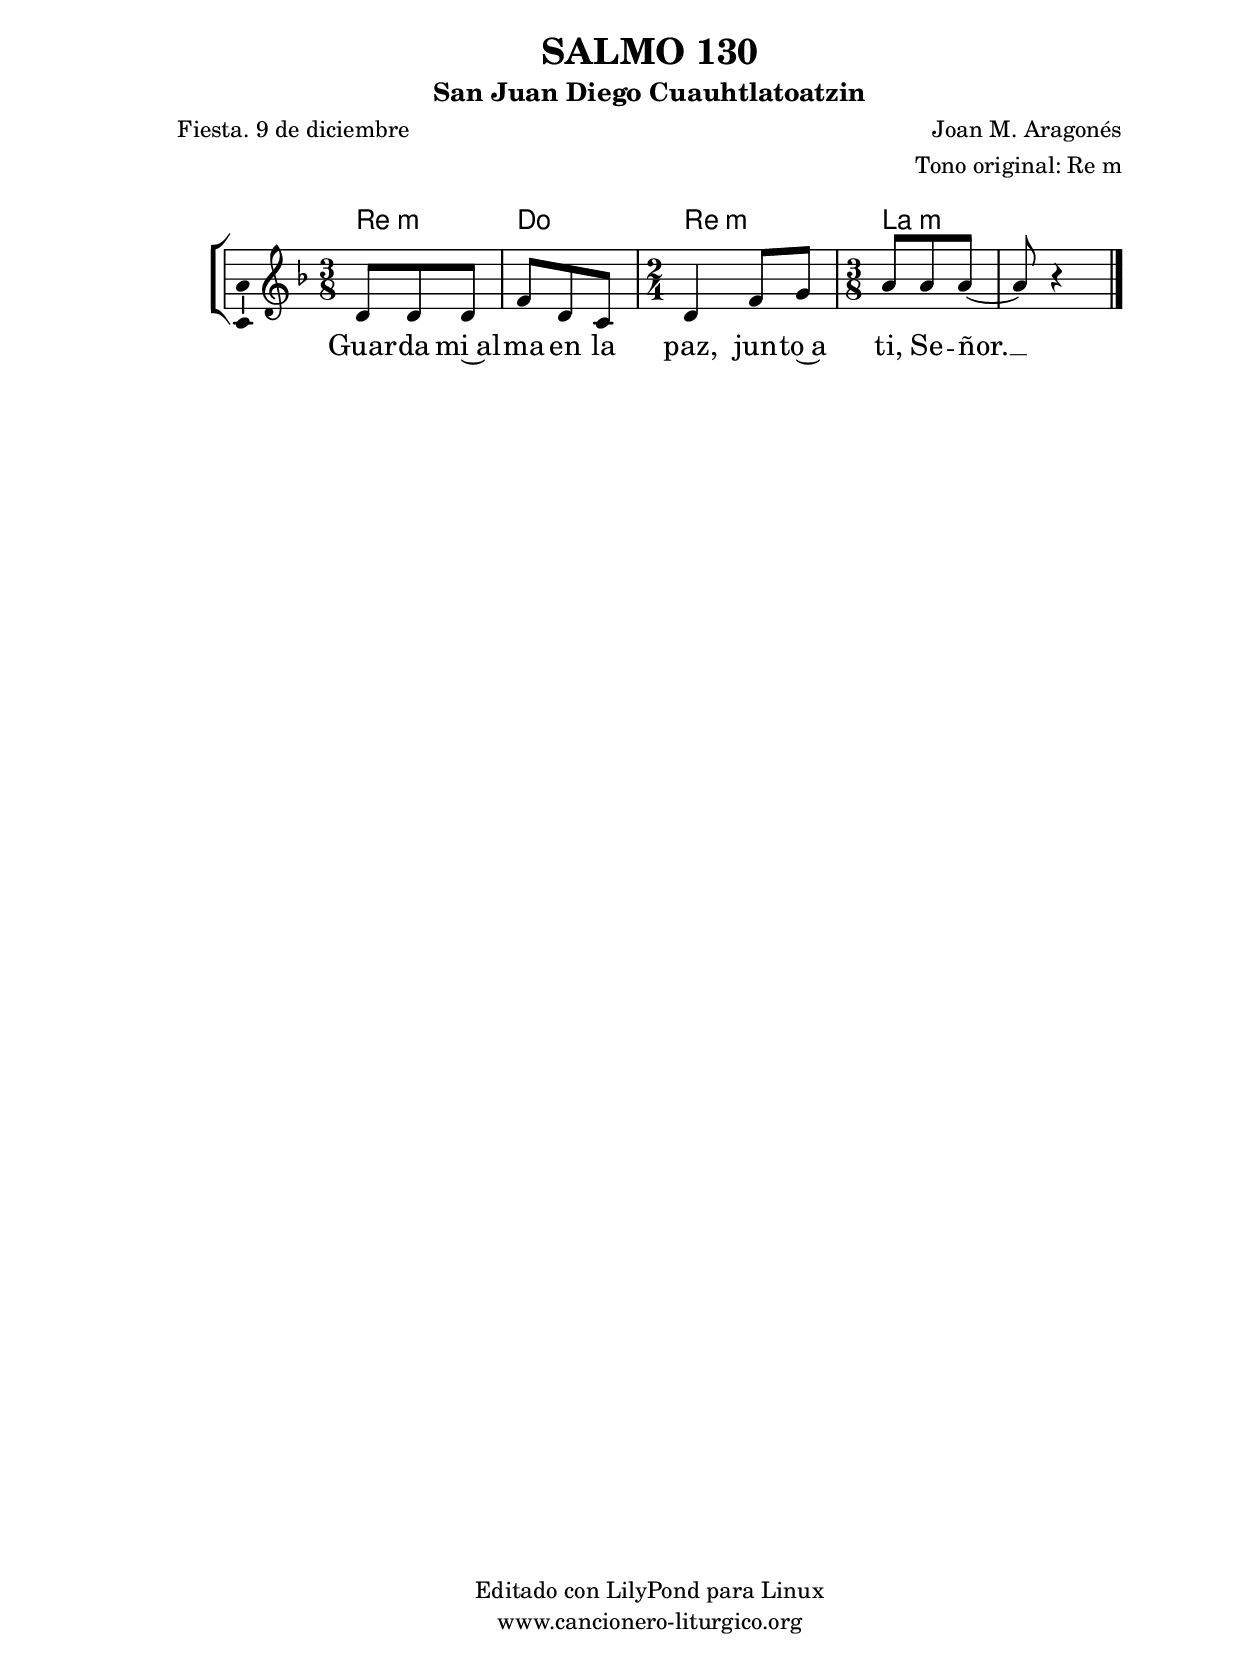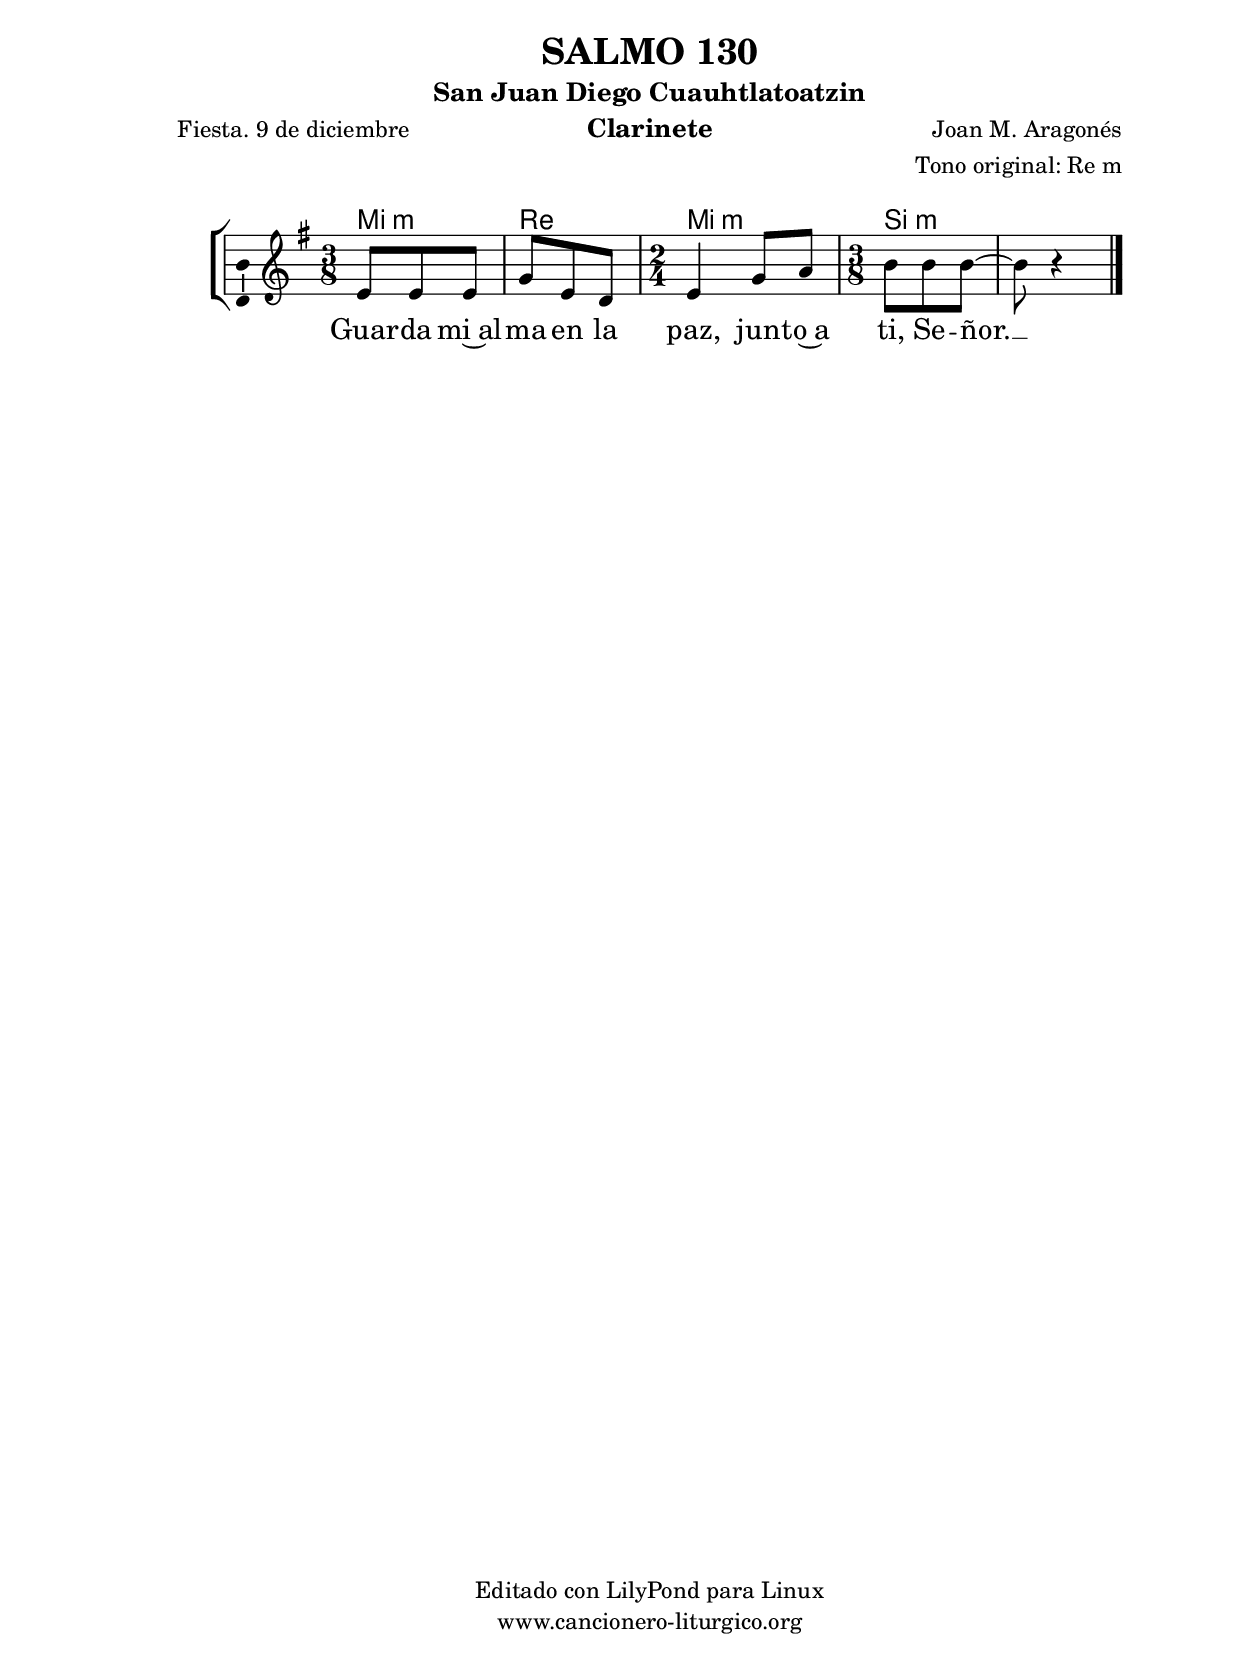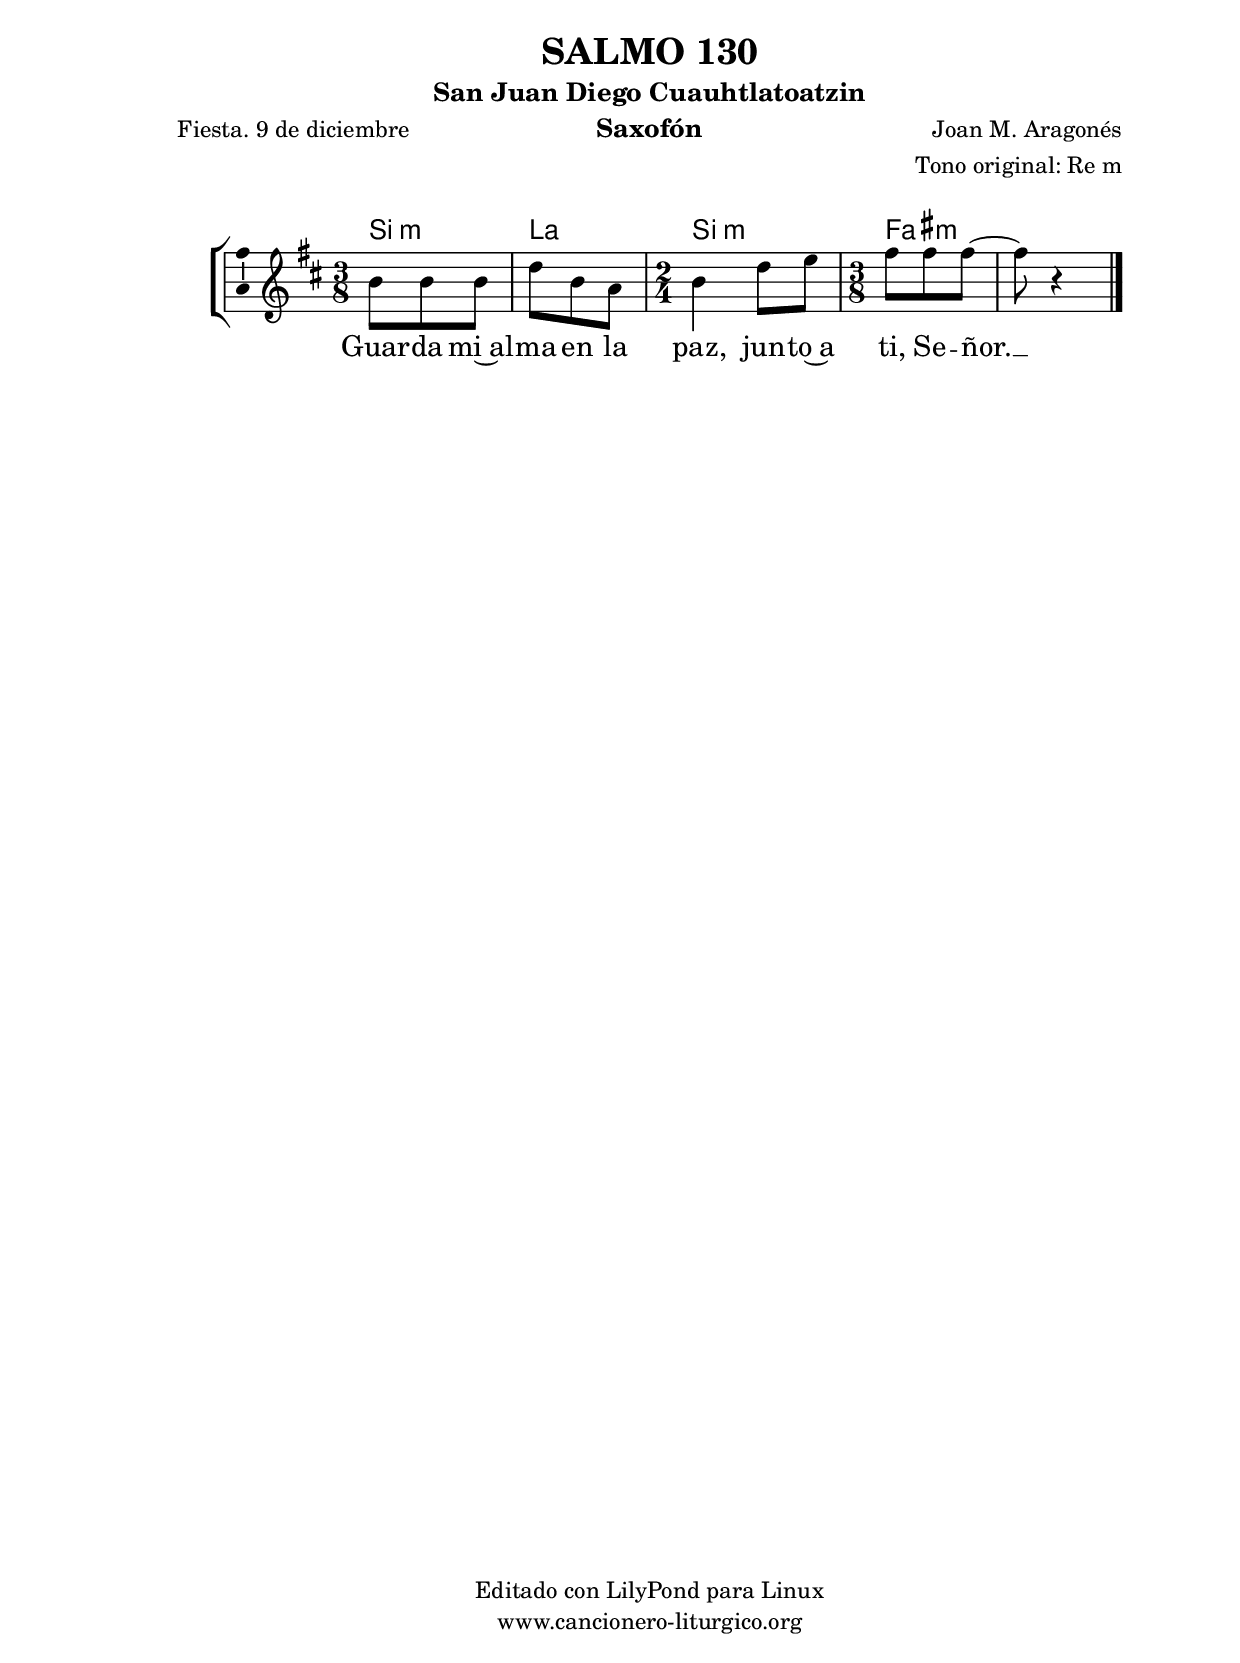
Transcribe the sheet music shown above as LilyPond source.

%
%para convertir .midi en .wav:
%timidity filename.midi -Ow -o finename.wav
%
%
%Para convertir de .wav a .mp3:
%lame -h -m j filename.wav
%
%
%para escuchar el midi:
%timidity nombrefichero.midi
%


%versión de lilypond para la que se ha escrito esta partitura:
\version "2.16.0"

	%Tamaño papel
	#(set-default-paper-size "a4")
	%Tamaño partitura
	#(set-global-staff-size 20)
	%No responde al pulsar sobre una nota
	#(ly:set-option 'point-and-click #f)

%parámetros del encabezamiento:
\header {
	title = "SALMO 130"
	subtitle = "San Juan Diego Cuauhtlatoatzin"
	composer = "Joan M. Aragonés"
	poet = "Fiesta. 9 de diciembre"
	meter = ""
	arranger = "Tono original: Re m"
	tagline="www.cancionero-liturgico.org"
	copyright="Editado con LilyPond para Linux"
	tiempo = ""
	usos = "Salmo"
	letra = ""
	}

%parámetros asociados al papel:
\paper  {
	oddHeaderMarkup = \markup {\fill-line { \on-the-fly #not-first-page \fromproperty #'header:title \on-the-fly #not-first-page \fromproperty #'header:composer }}
	evenHeaderMarkup = \markup {\fill-line { \fromproperty #'header:composer \fromproperty #'header:title }}
	#(set-paper-size "a4")
	print-page-number = ##f
	first-page-number = 1
	print-first-page-number = ##f
%	head-separation = 3.0 \cm
	top-margin = 2.0 \cm
	bottom-margin = 0.5\cm
%%%	bottom-margin = -1.0\cm
	left-margin = 3.0 \cm
	line-width = 16.0 \cm 
	indent = 8\mm
	interscoreline = 2.\mm
	between-system-space = 15\mm
%	para que las partituras no llenen la hoja:
	ragged-bottom = ##t
%	idem para la última hoja:
	ragged-last-bottom = ##f
%	para que las partituras llenen el ancho del papel:
	ragged-last = ##f
	after-title-space = 2.5 \cm
%page-count=1
%system-count=8

	%Flexible Vertical Spacing
%	markup-markup-spacing =
%	#'((basic-distance . 15) (minimum-distance . 15) (padding . 3))
	markup-system-spacing =
	#'((basic-distance . 15) (minimum-distance . 15) (padding . 3))
	system-system-spacing =
	#'((basic-distance . 15) (minimum-distance . 15) (padding . 3))
	score-system-spacing =
	#'((basic-distance . 15) (minimum-distance . 15) (padding . 5))
%	top-system-spacing = % header
%	#'((basic-distance . 8) (minimum-distance . 0) (padding . 3))
%	top-markup-spacing =
%	#'((basic-distance . 20) (minimum-distance . 20) (padding . 3))
	last-bottom-spacing = % footer
	#'((basic-distance . 5) (minimum-distance . 5) (padding . 3))
%	score-markup-spacing =
%	#'((basic-distance . 16) (minimum-distance . 13) (padding . 3))

	}


%parámetros que afectan a toda la partitura:
global =  {
	%clave de sol (G):
	\clef G
	%armadura:
%	\transpose ees f
	\key d \minor
	\tempo 8=140
	\set Score.tempoHideNote = ##t
	}


acordes = {
	\italianChords
	\chordmode {
%	\transpose ees f
{

d4.:m c d2:m a4.:m s

	}
	}
}

melodia = 
%	\transpose ees f
{
	\relative c'{

\time 3/8
d8 d d
f8 d c
\time 2/4
d4 f8 g
\time 3/8
a8 a a~
a8 r4

	\bar "|."
	}
	}


texto = \lyricmode {
Guar -- da mi~al -- ma en la paz, jun -- to~a ti, Se -- ñor. __
	}


acordesStaff = \context ChordNames = acordesStaff <<
	\set chordChanges = ##t
	\acordes
	>>


vozStaff = \context Voice = vozStaff
\with {\consists "Ambitus_engraver"}
<<
%	\set Staff.instrumentName = ""
%	\set Staff.shortInstrumentName = ""
%	\set Staff.midiInstrument = #"clarinet"
%	\set Staff.midiInstrument = #"cello"
%	\set Staff.midiInstrument = #"flute"
	\set Staff.midiInstrument = #"electric guitar (jazz)"
%	\set Staff.midiInstrument = #"english horn"
%	\set Staff.midiInstrument = #"violin"
%	\set Staff.midiInstrument = #"glockenspiel"
	\set Staff.midiMinimumVolume = #0.7
	\set Staff.midiMaximumVolume = #0.9
	\global
	\melodia
	>>


textoStaff = \context Lyrics = textoStaff <<
	\lyricsto vozStaff \texto
	>>

\book {
	\score {
		\context ChoirStaff {
			\override StaffGroup.SystemStartBracket #'collapse-height = #1
			\override Score.SystemStartBar #'collapse-height = #1
			<<
			\acordesStaff
			\vozStaff
			\textoStaff
			>>
			}
		\layout {
	    		\context {
				\Lyrics
				\override LyricText #'font-size = #2
				}
	   		 \context {
				\Score
				%fontSize = #3
				\override StaffSymbol #'staff-space = #(magstep +3)
				%\override Beam #'thickness = #0.55
				%\override SpacingSpanner #'spacing-increment = #1.0
				%\override Slur #'height-limit = #1.5
				}
			}
		}
	\score {
		\unfoldRepeats
		\context ChoirStaff {
			<<
			\acordesStaff
			\vozStaff
			>>
			}
		\midi {
	  		\context {
	  			\Score
				tempoWholesPerMinute = #(ly:make-moment 70 4)
				}
			}
		}
	}

%Partitura para clarinete
#(define output-suffix "C")
\book {
	\header{
		instrument = "Clarinete"
		}
	\score {
		\context ChoirStaff {
			\override StaffGroup.SystemStartBracket #'collapse-height = #1
			\override Score.SystemStartBar #'collapse-height = #1
\transpose c d
			<<
			\acordesStaff
			\vozStaff
			\textoStaff
			>>
			}
		\layout {
	    		\context {
				\Lyrics
				\override LyricText #'font-size = #2
				}
	   		 \context {
				\Score
				%fontSize = #3
				\override StaffSymbol #'staff-space = #(magstep +3)
				%\override Beam #'thickness = #0.55
				%\override SpacingSpanner #'spacing-increment = #1.0
				%\override Slur #'height-limit = #1.5
				}
			}
		}
	}

%Partitura para saxofón
#(define output-suffix "S")
\book {
	\header{
		instrument = "Saxofón"
		}
	\score {
		\context ChoirStaff {
			\override StaffGroup.SystemStartBracket #'collapse-height = #1
			\override Score.SystemStartBar #'collapse-height = #1
\transpose c a
			<<
			\acordesStaff
			\vozStaff
			\textoStaff
			>>
			}
		\layout {
	    		\context {
				\Lyrics
				\override LyricText #'font-size = #2
				}
	   		 \context {
				\Score
				%fontSize = #3
				\override StaffSymbol #'staff-space = #(magstep +3)
				%\override Beam #'thickness = #0.55
				%\override SpacingSpanner #'spacing-increment = #1.0
				%\override Slur #'height-limit = #1.5
				}
			}
		}
	}

